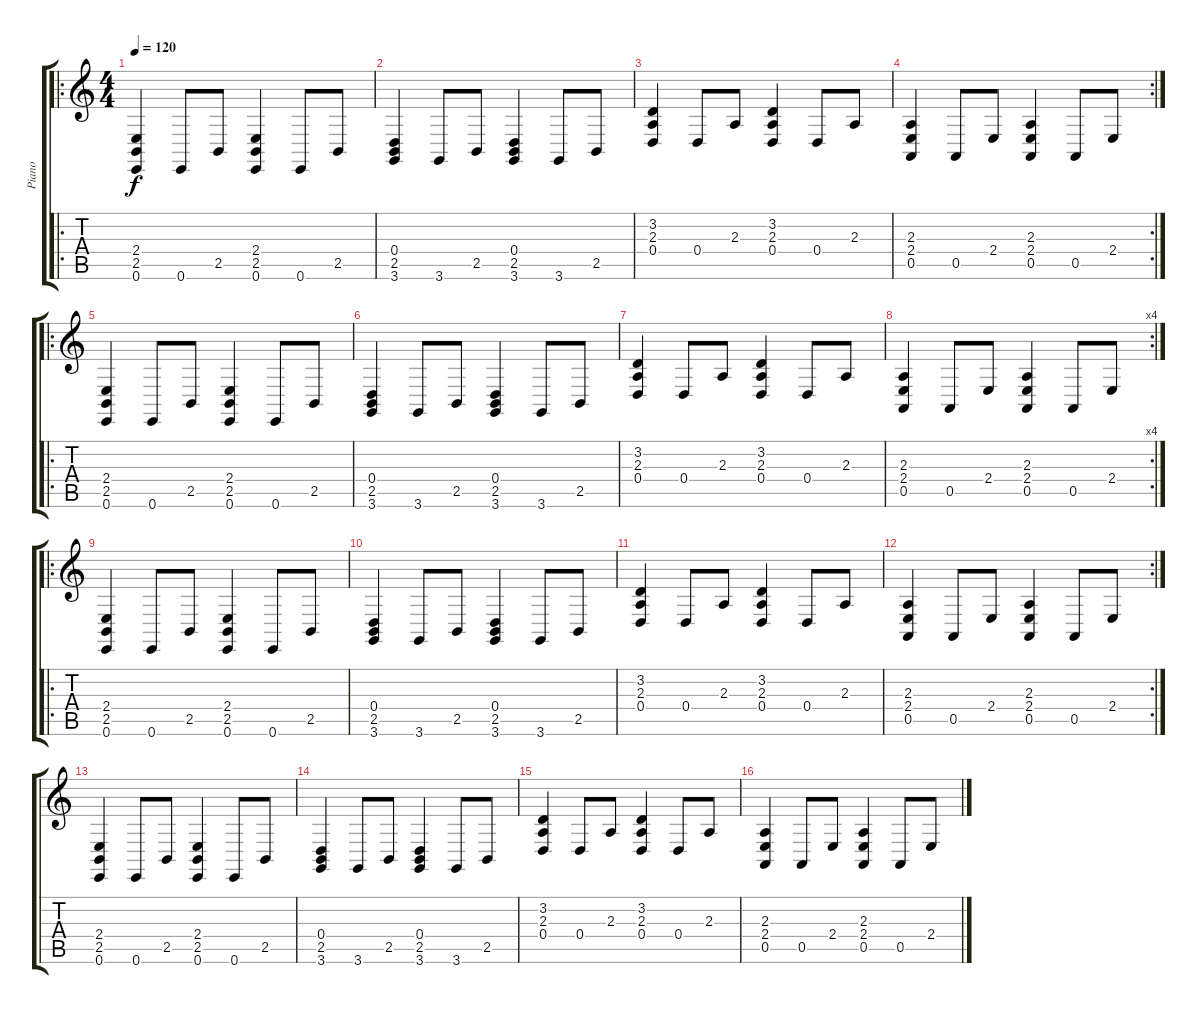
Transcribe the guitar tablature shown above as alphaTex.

\track ("Piano" "Piano") {instrument honkytonkpiano}
\staff {score tabs}
\tuning (E4 B3 G3 D3 A2 E2) {hide}
\ro
\ts (4 4)
\tempo 120
\clef g2
\ks c
(2.4 2.5 0.6).4{dy f} 0.6.8 2.5.8 (2.4 2.5 0.6).4 0.6.8 2.5.8 |
(0.4 2.5 3.6).4 3.6.8 2.5.8 (0.4 2.5 3.6).4 3.6.8 2.5.8 |
(3.2 2.3 0.4).4 0.4.8 2.3.8 (3.2 2.3 0.4).4 0.4.8 2.3.8 |
\rc 2
(2.3 2.4 0.5).4 0.5.8 2.4.8 (2.3 2.4 0.5).4 0.5.8 2.4.8 |
\ro
(2.4 2.5 0.6).4 0.6.8 2.5.8 (2.4 2.5 0.6).4 0.6.8 2.5.8 |
(0.4 2.5 3.6).4 3.6.8 2.5.8 (0.4 2.5 3.6).4 3.6.8 2.5.8 |
(3.2 2.3 0.4).4 0.4.8 2.3.8 (3.2 2.3 0.4).4 0.4.8 2.3.8 |
\rc 4
(2.3 2.4 0.5).4 0.5.8 2.4.8 (2.3 2.4 0.5).4 0.5.8 2.4.8 |
\ro
(2.4 2.5 0.6).4 0.6.8 2.5.8 (2.4 2.5 0.6).4 0.6.8 2.5.8 |
(0.4 2.5 3.6).4 3.6.8 2.5.8 (0.4 2.5 3.6).4 3.6.8 2.5.8 |
(3.2 2.3 0.4).4 0.4.8 2.3.8 (3.2 2.3 0.4).4 0.4.8 2.3.8 |
\rc 2
(2.3 2.4 0.5).4 0.5.8 2.4.8 (2.3 2.4 0.5).4 0.5.8 2.4.8 |
(2.4 2.5 0.6).4 0.6.8 2.5.8 (2.4 2.5 0.6).4 0.6.8 2.5.8 |
(0.4 2.5 3.6).4 3.6.8 2.5.8 (0.4 2.5 3.6).4 3.6.8 2.5.8 |
(3.2 2.3 0.4).4 0.4.8 2.3.8 (3.2 2.3 0.4).4 0.4.8 2.3.8 |
(2.3 2.4 0.5).4 0.5.8 2.4.8 (2.3 2.4 0.5).4 0.5.8 2.4.8
